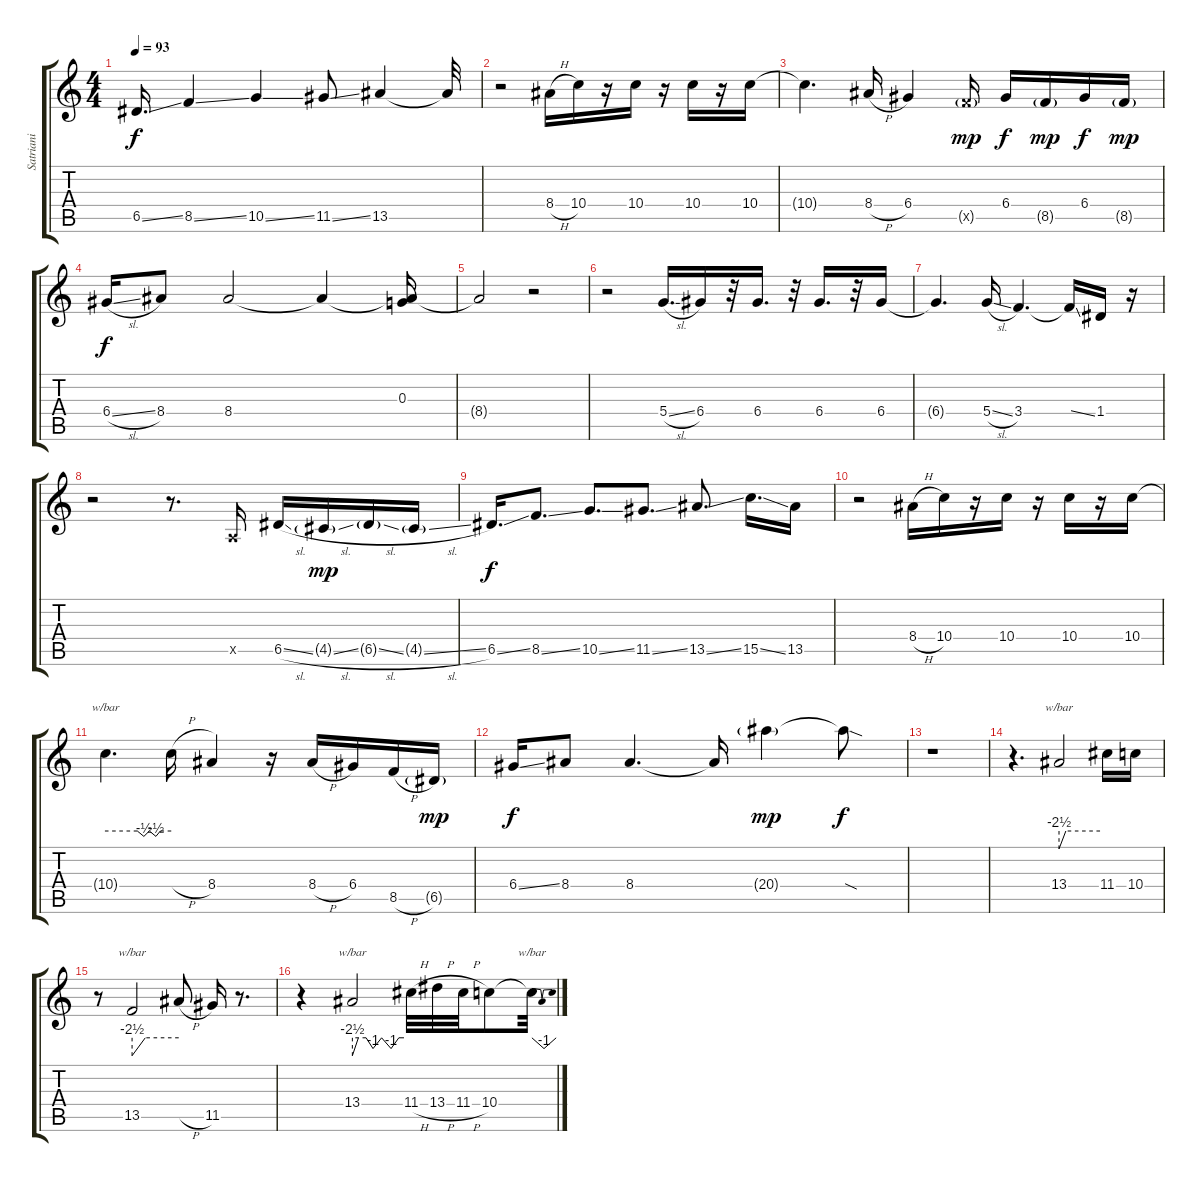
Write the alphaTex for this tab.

\track ("Satriani" "Satriani") {instrument distortionguitar}
\staff {score tabs}
\tuning (E4 B3 G3 D3 A2 E2) {hide}
\ts (4 4)
\tempo 93
\clef g2
\ks c
6.5{ss}.16{d dy f} 8.5{ss}.4 10.5{ss}.4 11.5{ss}.8 13.5.4 13.5{t}.32 |
r.2 8.4{h}.16 10.4.16 r.16 10.4.16 r.16 10.4.16 r.16 10.4.16 |
10.4{t}.4{d} 8.4{h}.16 6.4.4 8.5{g x}.16{dy mp} 6.4.16{dy f} 8.5{g}.16{dy mp} 6.4.16{dy f} 8.5{g}.16{dy mp} |
6.4{sl}.16{dy f} 8.4.8 8.4.2 8.4{t}.4 (0.3 8.4{t}).16 |
8.4{t}.2 r.2 |
r.2 5.4{sl}.16{d} 6.4.16 r.32 6.4.16{d} r.32 6.4.16{d} r.32 6.4.16 |
6.4{t}.4{d} 5.4{sl}.16 3.4.4{d} 3.4{ss t}.16 1.4.16 r.16 |
r.2 r.8{d} 0.5{x}.16 6.5{sl}.16 4.5{sl g}.16{dy mp} 6.5{sl g}.16 4.5{sl g}.16 |
6.5{ss}.16{d dy f} 8.5{ss}.8{d} 10.5{ss}.8{d} 11.5{ss}.8{d} 13.5{ss}.8{d} 15.5{ss}.16{d} 13.5.16 |
r.2 8.4{h}.16 10.4.16 r.16 10.4.16 r.16 10.4.16 r.16 10.4.16 |
10.4{t}.4{d tbe (custom default 0 0 29 0 35 -2 40 0 46 -2 50 0 60 0)} 10.4{h t}.16 8.4.4 r.16 8.4{h}.16 6.4.16 8.5{h}.16 6.5{g}.16{dy mp} |
6.4{ss}.16{dy f} 8.4.8 8.4.4{d} 8.4{t}.16 20.4{g}.4{dy mp} 20.4{sod t}.8{dy f} |
r.1 |
r.4{d} 13.4.2{tbe (custom default 0 -10 10 0 60 0)} 11.4.16 10.4.16 |
r.8 13.5.2{tbe (custom default 0 -10 17 0 60 0)} 13.5{h t}.8 11.5.16 r.8{d} |
r.4 13.4.2{tbe (custom default 0 -10 7 0 16 0 24 -4 34 0 45 -4 54 0 60 0)} 11.4{h}.32 13.4{h}.32 11.4{h}.32 10.4.8 10.4{sl t}.32{tbe (dip default 0 0 30 -4 60 0)}
